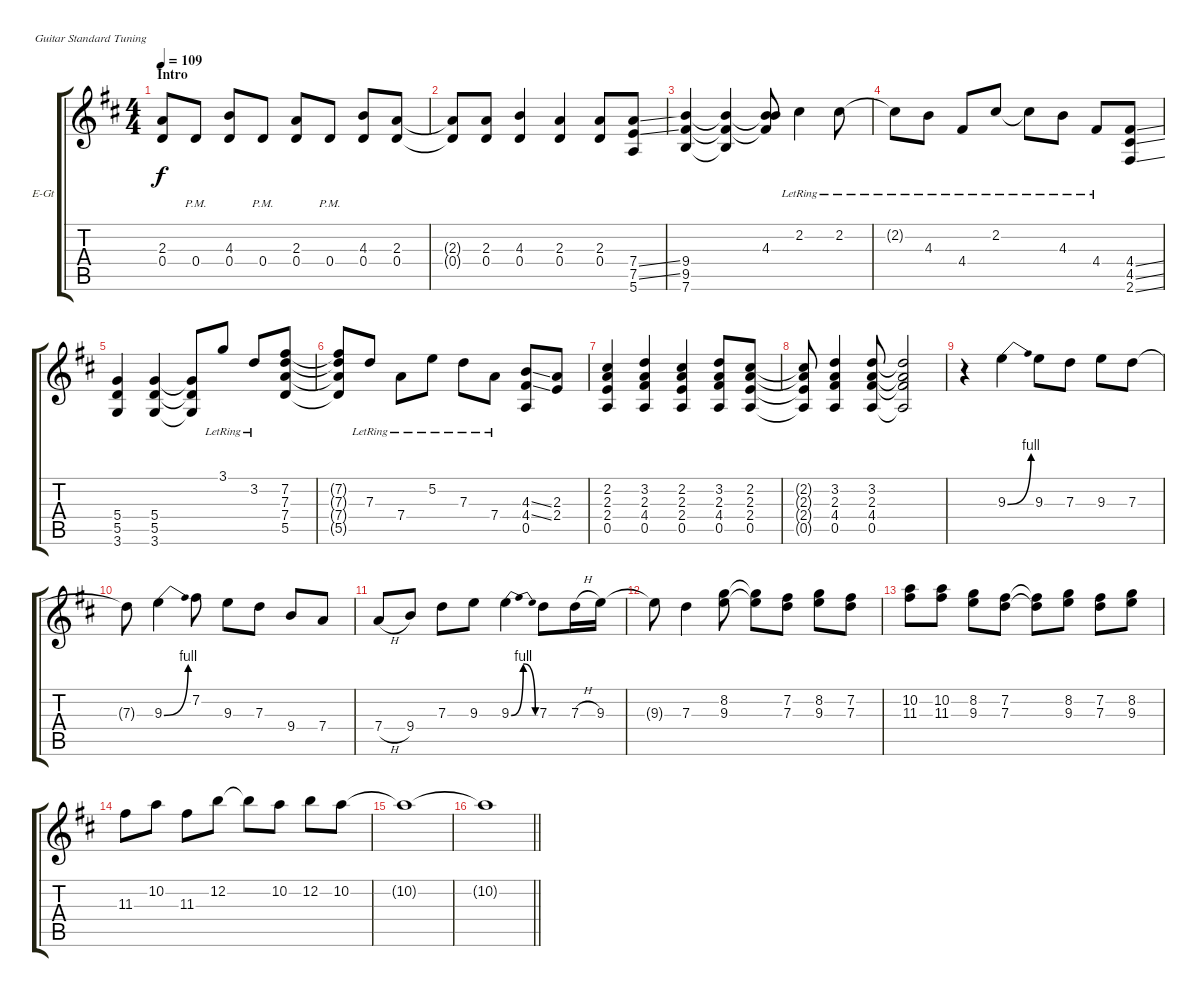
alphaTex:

\bracketExtendMode groupsimilarinstruments
\firstSystemTrackNameOrientation horizontal
\otherSystemsTrackNameOrientation horizontal
\track ("Lead Guitar" "E-Gt") {instrument distortionguitar}
\staff {score tabs}
\tuning (E4 B3 G3 D3 A2 E2)
\ts (4 4)
\beaming (8 2 2 2 2)
\section ("" "Intro")
\tempo 109
\clef g2
\ks d
(2.3 0.4).8{dy f instrument distortionguitar} 0.4{pm}.8 (4.3 0.4).8 0.4{pm}.8 (2.3 0.4).8 0.4{pm}.8 (4.3 0.4).8 (2.3 0.4).8 |
(2.3{t} 0.4{t}).8 (2.3 0.4).8 (4.3 0.4).4 (2.3 0.4).4 (2.3 0.4).8 (7.4{ss} 7.5{ss} 5.6).8 |
(9.4 9.5 7.6).4 (9.4{t} 9.5{t} 7.6{t}).4 (4.3 9.4{t} 9.5{t}).8 2.2{lr}.4 2.2{lr}.8 |
2.2{lr t}.8 4.3{lr}.8 4.4{lr}.8 2.2{lr}.8 2.2{lr t}.8 4.3{lr}.8 4.4{lr}.8 (4.4{ss} 4.5{ss} 2.6{ss}).8 |
(5.4 5.5 3.6).4 (5.4 5.5 3.6).4 (5.4{t} 5.5{t} 3.6{t}).8 3.1{lr}.8 3.2{lr}.8 (7.2 7.3 7.4 5.5).8 |
(7.2{t} 7.3{t} 7.4{t} 5.5{t}).8 7.3{lr}.8 7.4{lr}.8 5.2{lr}.8 7.3{lr}.8 7.4{lr}.8 (4.3{ss} 4.4{ss} 0.5).8 (2.3 2.4).8 |
(2.2 2.3 2.4 0.5).4 (3.2 2.3 4.4 0.5).4 (2.2 2.3 2.4 0.5).4 (3.2 2.3 4.4 0.5).8 (2.2 2.3 2.4 0.5).8 |
(2.2{t} 2.3{t} 2.4{t} 0.5{t}).8 (3.2 2.3 4.4 0.5).4 (3.2 2.3 4.4 0.5).8 (3.2{t} 2.3{t} 4.4{t} 0.5{t}).2 |
r.4 9.3{be (bend 0 0 60 4)}.4 9.3.8 7.3.8 9.3.8 7.3.8 |
7.3{t}.8 9.3{be (bend 0 0 60 4)}.4 7.2.8 9.3.8 7.3.8 9.4.8 7.4.8 |
7.4{h}.8 9.4.8 7.3.8 9.3.8 9.3{be (bendrelease 0 0 30 4 30 4 60 0)}.4 7.3.8 7.3{h}.16 9.3.16 |
9.3{t}.8 7.3.4 (8.2 9.3).8 (8.2{t} 9.3{t}).8 (7.2 7.3).8 (8.2 9.3).8 (7.2 7.3).8 |
(10.2 11.3).8 (10.2 11.3).8 (8.2 9.3).8 (7.2 7.3).8 (7.2{t} 7.3{t}).8 (8.2 9.3).8 (7.2 7.3).8 (8.2 9.3).8 |
11.3.8 10.2.8 11.3.8 12.2.8 12.2{t}.8 10.2.8 12.2.8 10.2.8 |
10.2{t}.1 |
\barLineRight lightlight
10.2{t}.1
